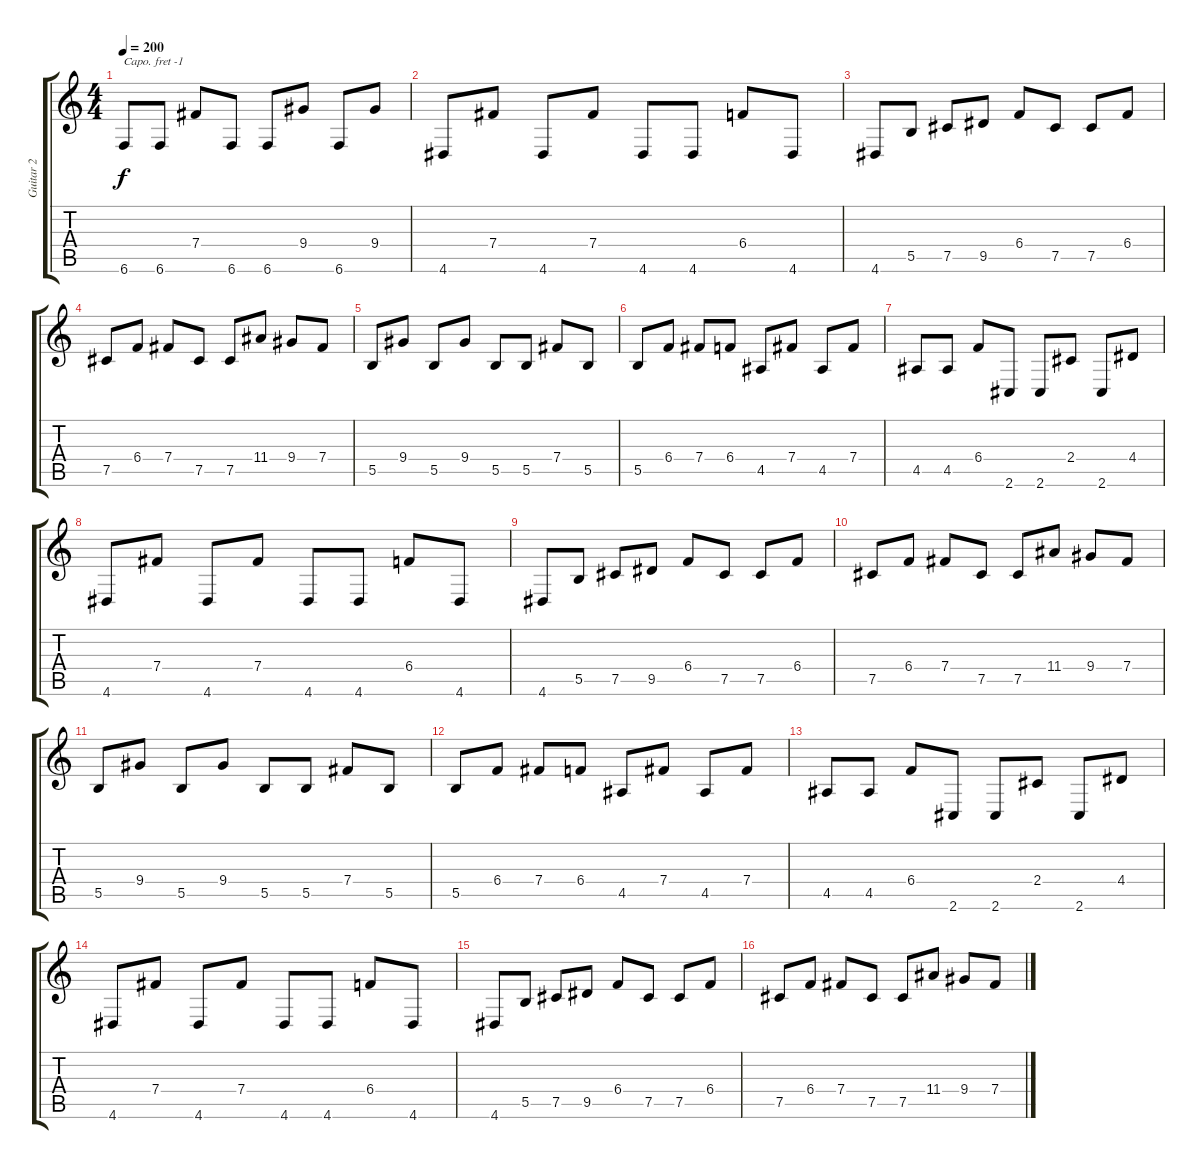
\track ("Guitar 2" "Guitar 2") {instrument distortionguitar}
\staff {score tabs}
\capo -1
\tuning (D4 A3 F3 C3 G2 C2) {hide}
\ts (4 4)
\tempo 200
\clef g2
\ks c
6.6.8{dy f} 6.6.8 7.4.8 6.6.8 6.6.8 9.4.8 6.6.8 9.4.8 |
4.6.8 7.4.8 4.6.8 7.4.8 4.6.8 4.6.8 6.4.8 4.6.8 |
4.6.8 5.5.8 7.5.8 9.5.8 6.4.8 7.5.8 7.5.8 6.4.8 |
7.5.8 6.4.8 7.4.8 7.5.8 7.5.8 11.4.8 9.4.8 7.4.8 |
5.5.8 9.4.8 5.5.8 9.4.8 5.5.8 5.5.8 7.4.8 5.5.8 |
5.5.8 6.4.8 7.4.8 6.4.8 4.5.8 7.4.8 4.5.8 7.4.8 |
4.5.8 4.5.8 6.4.8 2.6.8 2.6.8 2.4.8 2.6.8 4.4.8 |
4.6.8 7.4.8 4.6.8 7.4.8 4.6.8 4.6.8 6.4.8 4.6.8 |
4.6.8 5.5.8 7.5.8 9.5.8 6.4.8 7.5.8 7.5.8 6.4.8 |
7.5.8 6.4.8 7.4.8 7.5.8 7.5.8 11.4.8 9.4.8 7.4.8 |
5.5.8 9.4.8 5.5.8 9.4.8 5.5.8 5.5.8 7.4.8 5.5.8 |
5.5.8 6.4.8 7.4.8 6.4.8 4.5.8 7.4.8 4.5.8 7.4.8 |
4.5.8 4.5.8 6.4.8 2.6.8 2.6.8 2.4.8 2.6.8 4.4.8 |
4.6.8 7.4.8 4.6.8 7.4.8 4.6.8 4.6.8 6.4.8 4.6.8 |
4.6.8 5.5.8 7.5.8 9.5.8 6.4.8 7.5.8 7.5.8 6.4.8 |
7.5.8 6.4.8 7.4.8 7.5.8 7.5.8 11.4.8 9.4.8 7.4.8
